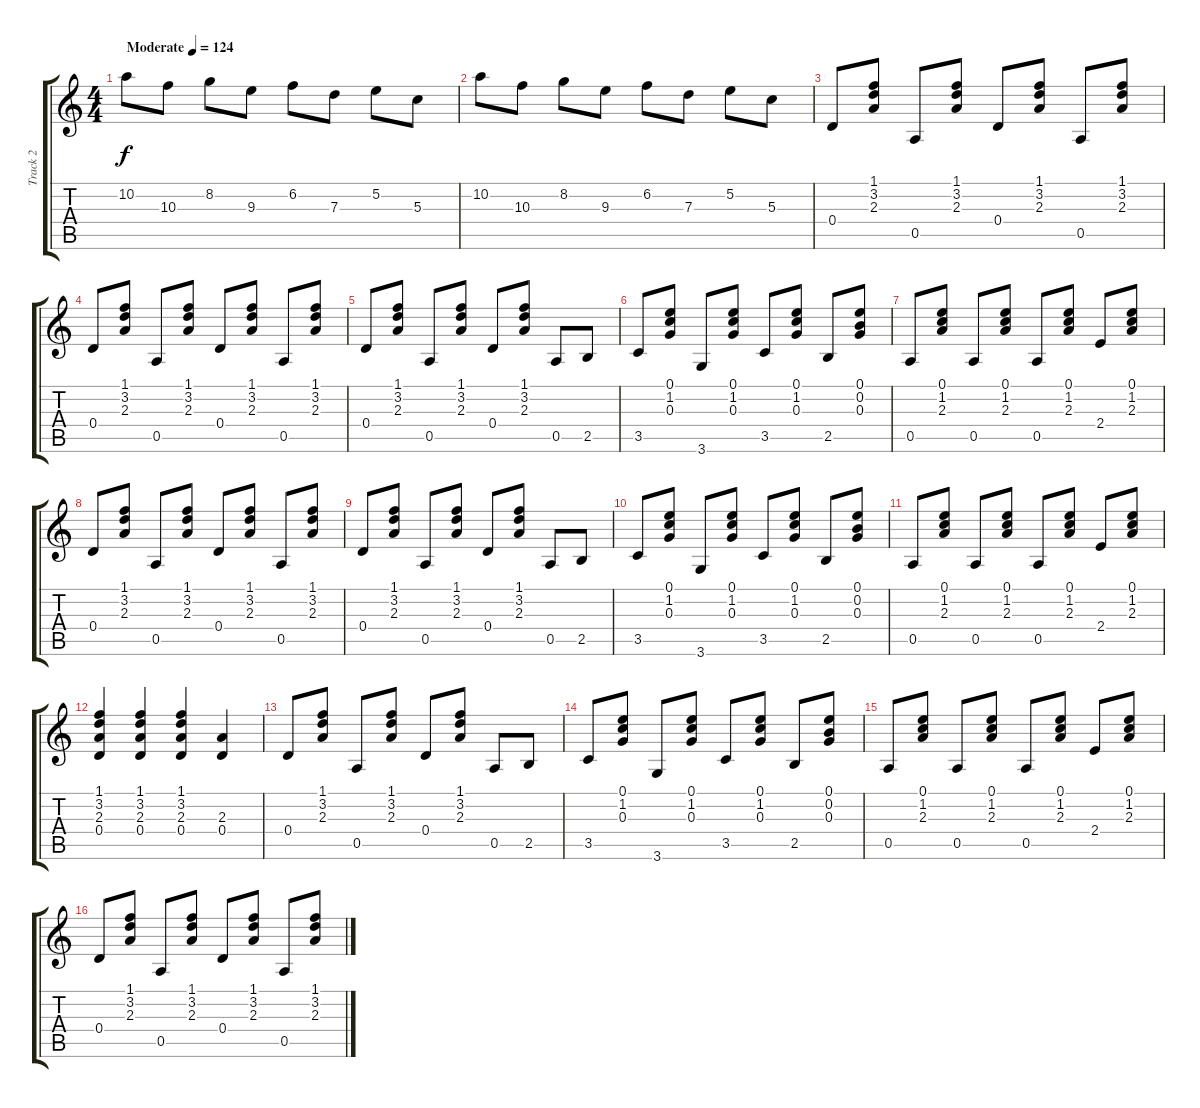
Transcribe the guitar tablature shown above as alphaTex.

\track ("Track 2" "Track 2") {instrument acousticguitarnylon}
\staff {score tabs}
\tuning (E4 B3 G3 D3 A2 E2) {hide}
\ts (4 4)
\tempo (124 "Moderate")
\clef g2
\ks c
10.2.8{dy f instrument acousticguitarnylon} 10.3.8 8.2.8 9.3.8 6.2.8 7.3.8 5.2.8 5.3.8 |
10.2.8 10.3.8 8.2.8 9.3.8 6.2.8 7.3.8 5.2.8 5.3.8 |
0.4.8 (1.1 3.2 2.3).8 0.5.8 (1.1 3.2 2.3).8 0.4.8 (1.1 3.2 2.3).8 0.5.8 (1.1 3.2 2.3).8 |
0.4.8 (1.1 3.2 2.3).8 0.5.8 (1.1 3.2 2.3).8 0.4.8 (1.1 3.2 2.3).8 0.5.8 (1.1 3.2 2.3).8 |
0.4.8 (1.1 3.2 2.3).8 0.5.8 (1.1 3.2 2.3).8 0.4.8 (1.1 3.2 2.3).8 0.5.8 2.5.8 |
3.5.8 (0.1 1.2 0.3).8 3.6.8 (0.1 1.2 0.3).8 3.5.8 (0.1 1.2 0.3).8 2.5.8 (0.1 0.2 0.3).8 |
0.5.8 (0.1 1.2 2.3).8 0.5.8 (0.1 1.2 2.3).8 0.5.8 (0.1 1.2 2.3).8 2.4.8 (0.1 1.2 2.3).8 |
0.4.8 (1.1 3.2 2.3).8 0.5.8 (1.1 3.2 2.3).8 0.4.8 (1.1 3.2 2.3).8 0.5.8 (1.1 3.2 2.3).8 |
0.4.8 (1.1 3.2 2.3).8 0.5.8 (1.1 3.2 2.3).8 0.4.8 (1.1 3.2 2.3).8 0.5.8 2.5.8 |
3.5.8 (0.1 1.2 0.3).8 3.6.8 (0.1 1.2 0.3).8 3.5.8 (0.1 1.2 0.3).8 2.5.8 (0.1 0.2 0.3).8 |
0.5.8 (0.1 1.2 2.3).8 0.5.8 (0.1 1.2 2.3).8 0.5.8 (0.1 1.2 2.3).8 2.4.8 (0.1 1.2 2.3).8 |
(1.1 3.2 2.3 0.4).4 (1.1 3.2 2.3 0.4).4 (1.1 3.2 2.3 0.4).4 (2.3 0.4).4 |
0.4.8 (1.1 3.2 2.3).8 0.5.8 (1.1 3.2 2.3).8 0.4.8 (1.1 3.2 2.3).8 0.5.8 2.5.8 |
3.5.8 (0.1 1.2 0.3).8 3.6.8 (0.1 1.2 0.3).8 3.5.8 (0.1 1.2 0.3).8 2.5.8 (0.1 0.2 0.3).8 |
0.5.8 (0.1 1.2 2.3).8 0.5.8 (0.1 1.2 2.3).8 0.5.8 (0.1 1.2 2.3).8 2.4.8 (0.1 1.2 2.3).8 |
0.4.8 (1.1 3.2 2.3).8 0.5.8 (1.1 3.2 2.3).8 0.4.8 (1.1 3.2 2.3).8 0.5.8 (1.1 3.2 2.3).8
